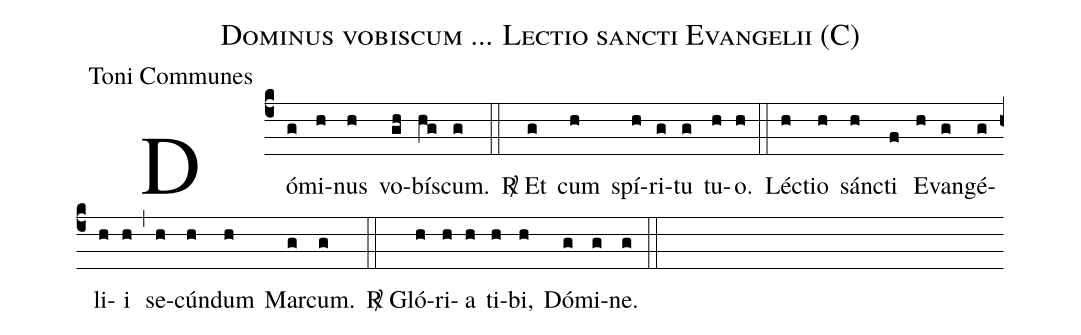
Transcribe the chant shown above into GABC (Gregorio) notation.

name:Dominus vobiscum ... Lectio sancti Evangelii (C);
office-part:Toni Communes;
%%
(c4) Dó(g)mi(h)nus(h) vo(gh)bís(hg)cum.(g) (::) <sp>R/</sp> Et(g) cum(h) spí(h)ri(g)tu(g) tu(h)o.(h) (::)
Lé(h)ctio(h) sán(h)cti(f) E(h)van(g)gé(g)li(h)i(h) (,) se(h)cún(h)dum(h) Mar(g)cum.(g) (::)
<sp>R/</sp> Gló(h)ri(h)a(h) ti(h)bi,(h) Dó(g)mi(g)ne.(g) (::)
